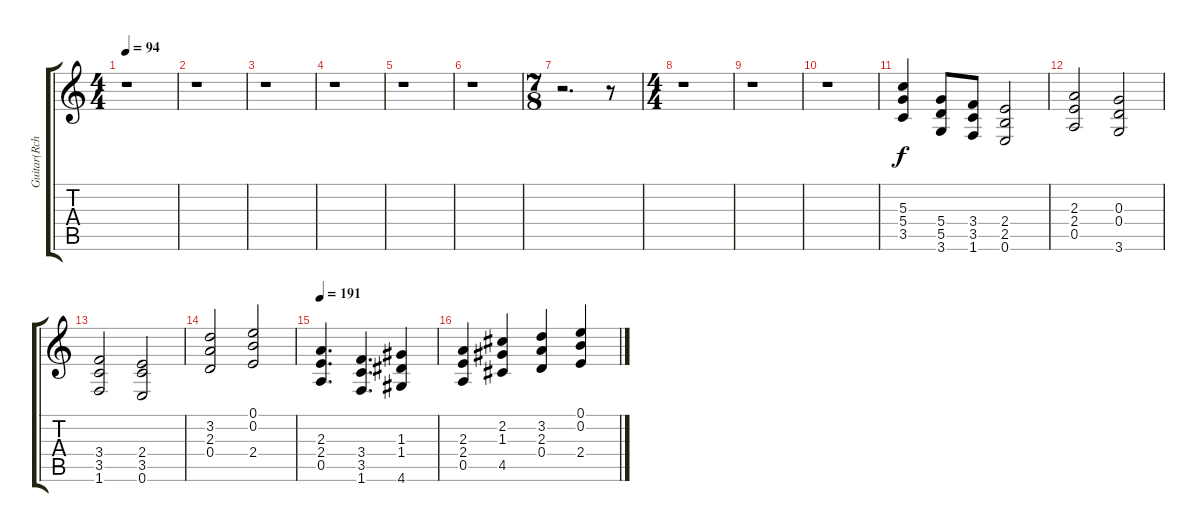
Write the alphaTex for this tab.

\track ("Guitar(Rch.)" "Guitar(Rch") {instrument overdrivenguitar}
\staff {score tabs}
\tuning (E4 B3 G3 D3 A2 E2) {hide}
\ts (4 4)
\tempo 94
\clef g2
\ks c
r.1{dy f} |
r.1 |
r.1 |
r.1 |
r.1 |
r.1 |
\ts (7 8)
r.2{d} r.8 |
\ts (4 4)
r.1 |
r.1 |
r.1 |
(5.3 5.4 3.5).4 (5.4 5.5 3.6).8 (3.4 3.5 1.6).8 (2.4 2.5 0.6).2 |
(2.3 2.4 0.5).2 (0.3 0.4 3.6).2 |
(3.4 3.5 1.6).2 (2.4 3.5 0.6).2 |
(3.2 2.3 0.4).2 (0.1 0.2 2.4).2 |
\tempo 191
(2.3 2.4 0.5).4{d} (3.4 3.5 1.6).4{d} (1.3 1.4 4.6).4 |
(2.3 2.4 0.5).4 (2.2 1.3 4.5).4 (3.2 2.3 0.4).4 (0.1 0.2 2.4).4
